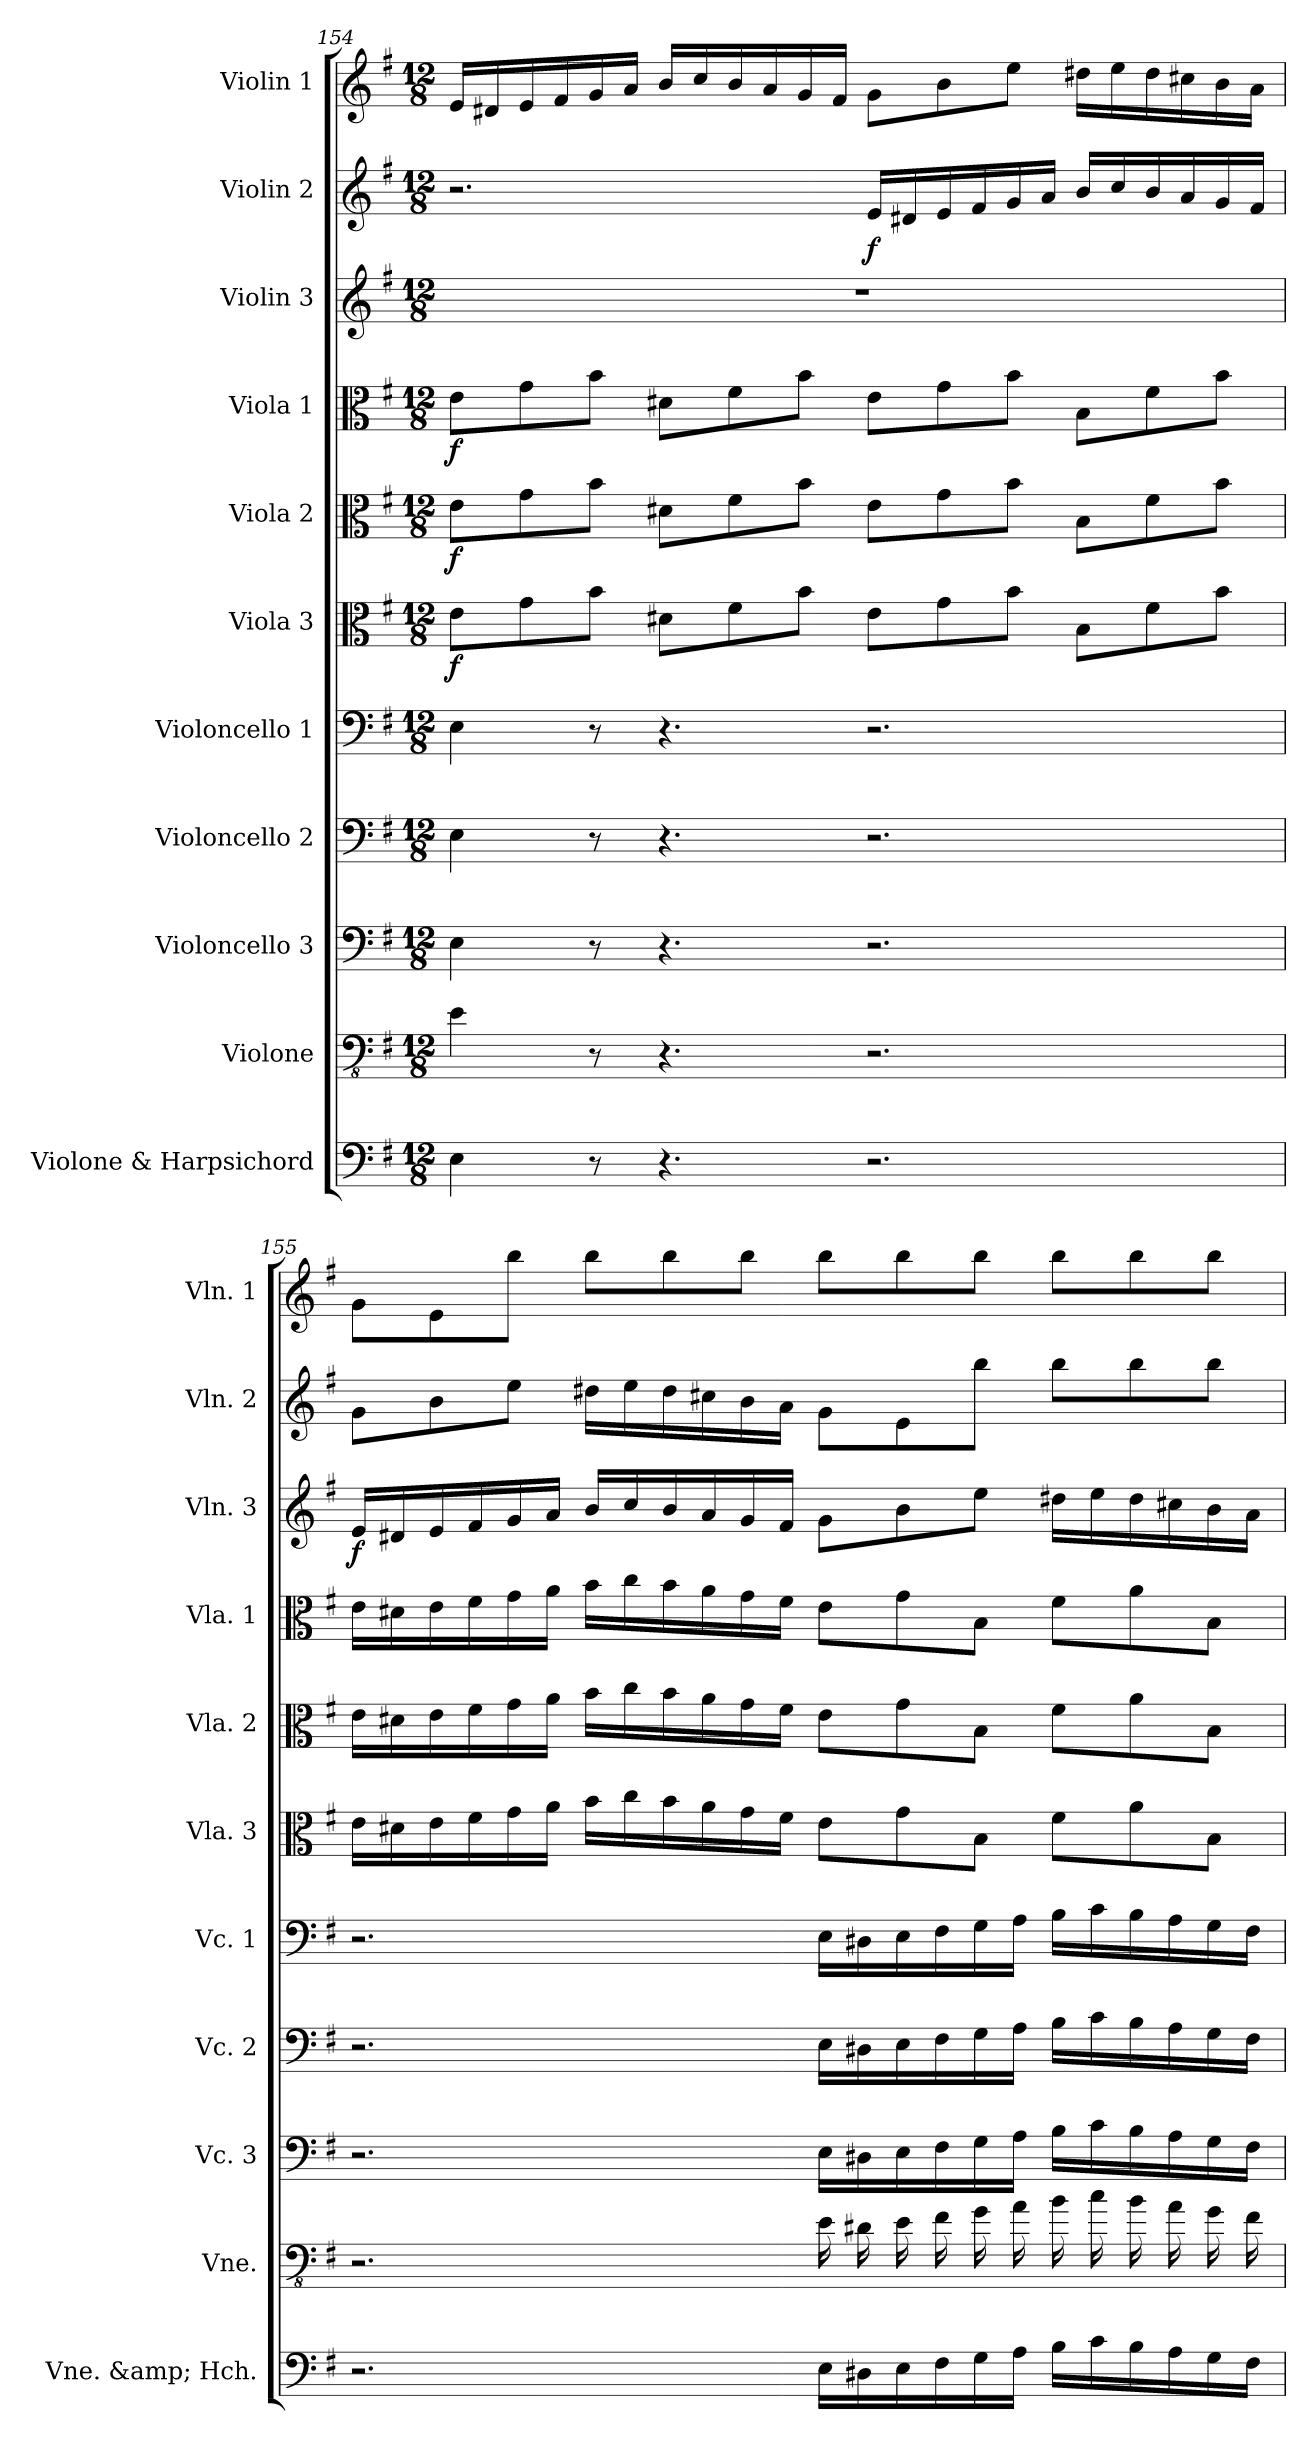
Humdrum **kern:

**kern	**kern	**kern	**kern	**kern	**kern	**dynam	**kern	**dynam	**kern	**dynam	**kern	**dynam	**kern	**dynam	**kern
*part11	*part10	*part9	*part8	*part7	*part6	*part6	*part5	*part5	*part4	*part4	*part3	*part3	*part2	*part2	*part1
*staff11	*staff10	*staff9	*staff8	*staff7	*staff6	*staff6	*staff5	*staff5	*staff4	*staff4	*staff3	*staff3	*staff2	*staff2	*staff1
*I"Violone &amp; Harpsichord	*I"Violone	*I"Violoncello 3	*I"Violoncello 2	*I"Violoncello 1	*I"Viola 3	*	*I"Viola 2	*	*I"Viola 1	*	*I"Violin 3	*	*I"Violin 2	*	*I"Violin 1
*I'Vne. &amp; Hch.	*I'Vne.	*I'Vc. 3	*I'Vc. 2	*I'Vc. 1	*I'Vla. 3	*	*I'Vla. 2	*	*I'Vla. 1	*	*I'Vln. 3	*	*I'Vln. 2	*	*I'Vln. 1
*clefF4	*clefFv4	*clefF4	*clefF4	*clefF4	*clefC3	*	*clefC3	*	*clefC3	*	*clefG2	*	*clefG2	*	*clefG2
*	*ITrd7c12	*	*	*	*	*	*	*	*	*	*	*	*	*	*
*k[f#]	*k[f#]	*k[f#]	*k[f#]	*k[f#]	*k[f#]	*	*k[f#]	*	*k[f#]	*	*k[f#]	*	*k[f#]	*	*k[f#]
*M12/8	*M12/8	*M12/8	*M12/8	*M12/8	*M12/8	*	*M12/8	*	*M12/8	*	*M12/8	*	*M12/8	*	*M12/8
=154	=154	=154	=154	=154	=154	=154	=154	=154	=154	=154	=154	=154	=154	=154	=154
!	!	!	!	!	!	!LO:DY:b	!	!LO:DY:b	!	!LO:DY:b	!	!	!	!	!
4E\	4EE\	4E\	4E\	4E\	8e\L	f	8e\L	f	8e\L	f	1.r	.	2.r	.	16e/LL
.	.	.	.	.	.	.	.	.	.	.	.	.	.	.	16d#X/
.	.	.	.	.	8g\	.	8g\	.	8g\	.	.	.	.	.	16e/
.	.	.	.	.	.	.	.	.	.	.	.	.	.	.	16f#/
8r	8r	8r	8r	8r	8b\J	.	8b\J	.	8b\J	.	.	.	.	.	16g/
.	.	.	.	.	.	.	.	.	.	.	.	.	.	.	16a/JJ
4.r	4.r	4.r	4.r	4.r	8d#X\L	.	8d#X\L	.	8d#X\L	.	.	.	.	.	16b/LL
.	.	.	.	.	.	.	.	.	.	.	.	.	.	.	16cc/
.	.	.	.	.	8f#\	.	8f#\	.	8f#\	.	.	.	.	.	16b/
.	.	.	.	.	.	.	.	.	.	.	.	.	.	.	16a/
.	.	.	.	.	8b\J	.	8b\J	.	8b\J	.	.	.	.	.	16g/
.	.	.	.	.	.	.	.	.	.	.	.	.	.	.	16f#/JJ
!	!	!	!	!	!	!	!	!	!	!	!	!	!	!LO:DY:b	!
2.r	2.r	2.r	2.r	2.r	8e\L	.	8e\L	.	8e\L	.	.	.	16e/LL	f	8g\L
.	.	.	.	.	.	.	.	.	.	.	.	.	16d#X/	.	.
.	.	.	.	.	8g\	.	8g\	.	8g\	.	.	.	16e/	.	8b\
.	.	.	.	.	.	.	.	.	.	.	.	.	16f#/	.	.
.	.	.	.	.	8b\J	.	8b\J	.	8b\J	.	.	.	16g/	.	8ee\J
.	.	.	.	.	.	.	.	.	.	.	.	.	16a/JJ	.	.
.	.	.	.	.	8B\L	.	8B\L	.	8B\L	.	.	.	16b/LL	.	16dd#X\LL
.	.	.	.	.	.	.	.	.	.	.	.	.	16cc/	.	16ee\
.	.	.	.	.	8f#\	.	8f#\	.	8f#\	.	.	.	16b/	.	16dd#\
.	.	.	.	.	.	.	.	.	.	.	.	.	16a/	.	16cc#X\
.	.	.	.	.	8b\J	.	8b\J	.	8b\J	.	.	.	16g/	.	16b\
.	.	.	.	.	.	.	.	.	.	.	.	.	16f#/JJ	.	16a\JJ
=155	=155	=155	=155	=155	=155	=155	=155	=155	=155	=155	=155	=155	=155	=155	=155
!	!	!	!	!	!	!	!	!	!	!	!	!LO:DY:b	!	!	!
2.r	2.r	2.r	2.r	2.r	16e\LL	.	16e\LL	.	16e\LL	.	16e/LL	f	8g\L	.	8g\L
.	.	.	.	.	16d#X\	.	16d#X\	.	16d#X\	.	16d#X/	.	.	.	.
.	.	.	.	.	16e\	.	16e\	.	16e\	.	16e/	.	8b\	.	8e\
.	.	.	.	.	16f#\	.	16f#\	.	16f#\	.	16f#/	.	.	.	.
.	.	.	.	.	16g\	.	16g\	.	16g\	.	16g/	.	8ee\J	.	8bb\J
.	.	.	.	.	16a\JJ	.	16a\JJ	.	16a\JJ	.	16a/JJ	.	.	.	.
.	.	.	.	.	16b\LL	.	16b\LL	.	16b\LL	.	16b/LL	.	16dd#X\LL	.	8bb\L
.	.	.	.	.	16cc\	.	16cc\	.	16cc\	.	16cc/	.	16ee\	.	.
.	.	.	.	.	16b\	.	16b\	.	16b\	.	16b/	.	16dd#\	.	8bb\
.	.	.	.	.	16a\	.	16a\	.	16a\	.	16a/	.	16cc#X\	.	.
.	.	.	.	.	16g\	.	16g\	.	16g\	.	16g/	.	16b\	.	8bb\J
.	.	.	.	.	16f#\JJ	.	16f#\JJ	.	16f#\JJ	.	16f#/JJ	.	16a\JJ	.	.
16E\LL	16EE\	16E\LL	16E\LL	16E\LL	8e\L	.	8e\L	.	8e\L	.	8g\L	.	8g\L	.	8bb\L
16D#X\	16DD#X\	16D#X\	16D#X\	16D#X\	.	.	.	.	.	.	.	.	.	.	.
16E\	16EE\	16E\	16E\	16E\	8g\	.	8g\	.	8g\	.	8b\	.	8e\	.	8bb\
16F#\	16FF#\	16F#\	16F#\	16F#\	.	.	.	.	.	.	.	.	.	.	.
16G\	16GG\	16G\	16G\	16G\	8B\J	.	8B\J	.	8B\J	.	8ee\J	.	8bb\J	.	8bb\J
16A\JJ	16AA\	16A\JJ	16A\JJ	16A\JJ	.	.	.	.	.	.	.	.	.	.	.
16B\LL	16BB\	16B\LL	16B\LL	16B\LL	8f#\L	.	8f#\L	.	8f#\L	.	16dd#X\LL	.	8bb\L	.	8bb\L
16c\	16C\	16c\	16c\	16c\	.	.	.	.	.	.	16ee\	.	.	.	.
16B\	16BB\	16B\	16B\	16B\	8a\	.	8a\	.	8a\	.	16dd#\	.	8bb\	.	8bb\
16A\	16AA\	16A\	16A\	16A\	.	.	.	.	.	.	16cc#X\	.	.	.	.
16G\	16GG\	16G\	16G\	16G\	8B\J	.	8B\J	.	8B\J	.	16b\	.	8bb\J	.	8bb\J
16F#\JJ	16FF#\	16F#\JJ	16F#\JJ	16F#\JJ	.	.	.	.	.	.	16a\JJ	.	.	.	.
=	=	=	=	=	=	=	=	=	=	=	=	=	=	=	=
*-	*-	*-	*-	*-	*-	*-	*-	*-	*-	*-	*-	*-	*-	*-	*-
